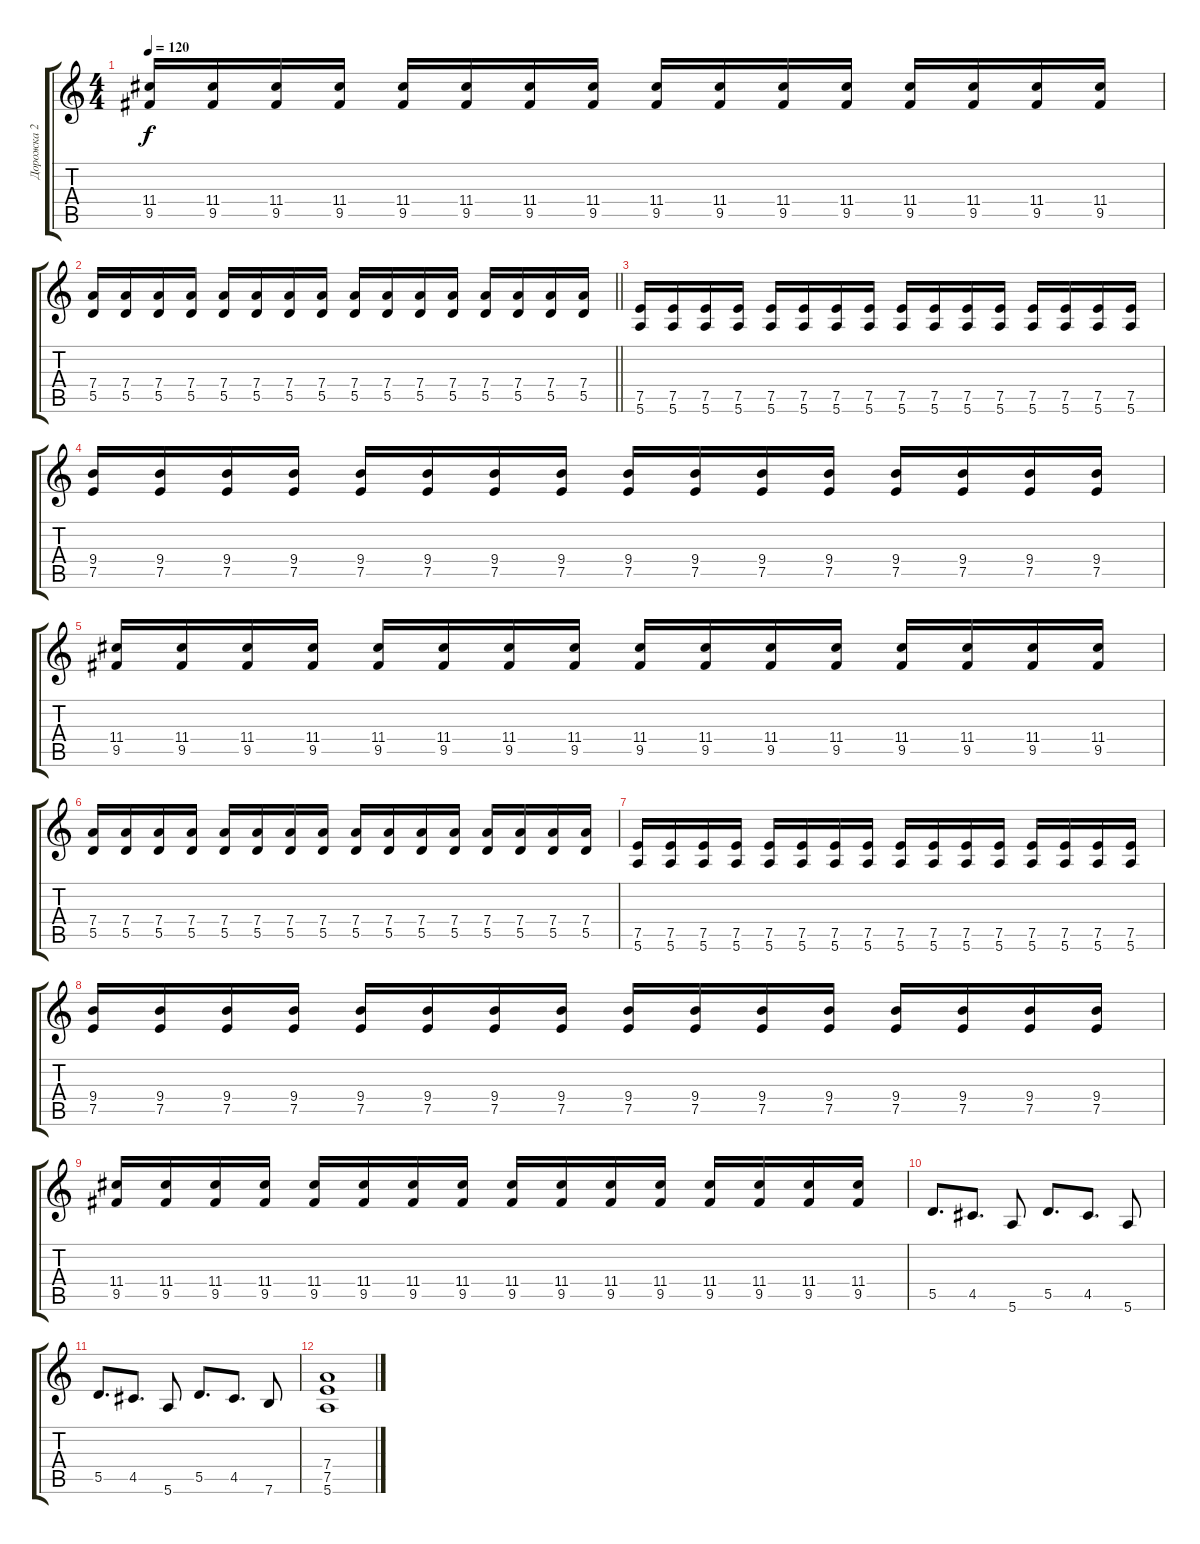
\track ("Дорожка 2" "Дорожка 2") {instrument overdrivenguitar}
\staff {score tabs}
\tuning (E4 B3 G3 D3 A2 E2) {hide}
\ts (4 4)
\tempo 120
\clef g2
\ks c
(11.4 9.5).16{dy f} (11.4 9.5).16 (11.4 9.5).16 (11.4 9.5).16 (11.4 9.5).16 (11.4 9.5).16 (11.4 9.5).16 (11.4 9.5).16 (11.4 9.5).16 (11.4 9.5).16 (11.4 9.5).16 (11.4 9.5).16 (11.4 9.5).16 (11.4 9.5).16 (11.4 9.5).16 (11.4 9.5).16 |
\barLineRight lightlight
(7.4 5.5).16 (7.4 5.5).16 (7.4 5.5).16 (7.4 5.5).16 (7.4 5.5).16 (7.4 5.5).16 (7.4 5.5).16 (7.4 5.5).16 (7.4 5.5).16 (7.4 5.5).16 (7.4 5.5).16 (7.4 5.5).16 (7.4 5.5).16 (7.4 5.5).16 (7.4 5.5).16 (7.4 5.5).16 |
(7.5 5.6).16 (7.5 5.6).16 (7.5 5.6).16 (7.5 5.6).16 (7.5 5.6).16 (7.5 5.6).16 (7.5 5.6).16 (7.5 5.6).16 (7.5 5.6).16 (7.5 5.6).16 (7.5 5.6).16 (7.5 5.6).16 (7.5 5.6).16 (7.5 5.6).16 (7.5 5.6).16 (7.5 5.6).16 |
(9.4 7.5).16 (9.4 7.5).16 (9.4 7.5).16 (9.4 7.5).16 (9.4 7.5).16 (9.4 7.5).16 (9.4 7.5).16 (9.4 7.5).16 (9.4 7.5).16 (9.4 7.5).16 (9.4 7.5).16 (9.4 7.5).16 (9.4 7.5).16 (9.4 7.5).16 (9.4 7.5).16 (9.4 7.5).16 |
(11.4 9.5).16 (11.4 9.5).16 (11.4 9.5).16 (11.4 9.5).16 (11.4 9.5).16 (11.4 9.5).16 (11.4 9.5).16 (11.4 9.5).16 (11.4 9.5).16 (11.4 9.5).16 (11.4 9.5).16 (11.4 9.5).16 (11.4 9.5).16 (11.4 9.5).16 (11.4 9.5).16 (11.4 9.5).16 |
(7.4 5.5).16 (7.4 5.5).16 (7.4 5.5).16 (7.4 5.5).16 (7.4 5.5).16 (7.4 5.5).16 (7.4 5.5).16 (7.4 5.5).16 (7.4 5.5).16 (7.4 5.5).16 (7.4 5.5).16 (7.4 5.5).16 (7.4 5.5).16 (7.4 5.5).16 (7.4 5.5).16 (7.4 5.5).16 |
(7.5 5.6).16 (7.5 5.6).16 (7.5 5.6).16 (7.5 5.6).16 (7.5 5.6).16 (7.5 5.6).16 (7.5 5.6).16 (7.5 5.6).16 (7.5 5.6).16 (7.5 5.6).16 (7.5 5.6).16 (7.5 5.6).16 (7.5 5.6).16 (7.5 5.6).16 (7.5 5.6).16 (7.5 5.6).16 |
(9.4 7.5).16 (9.4 7.5).16 (9.4 7.5).16 (9.4 7.5).16 (9.4 7.5).16 (9.4 7.5).16 (9.4 7.5).16 (9.4 7.5).16 (9.4 7.5).16 (9.4 7.5).16 (9.4 7.5).16 (9.4 7.5).16 (9.4 7.5).16 (9.4 7.5).16 (9.4 7.5).16 (9.4 7.5).16 |
(11.4 9.5).16 (11.4 9.5).16 (11.4 9.5).16 (11.4 9.5).16 (11.4 9.5).16 (11.4 9.5).16 (11.4 9.5).16 (11.4 9.5).16 (11.4 9.5).16 (11.4 9.5).16 (11.4 9.5).16 (11.4 9.5).16 (11.4 9.5).16 (11.4 9.5).16 (11.4 9.5).16 (11.4 9.5).16 |
5.5.8{d} 4.5.8{d} 5.6.8 5.5.8{d} 4.5.8{d} 5.6.8 |
5.5.8{d} 4.5.8{d} 5.6.8 5.5.8{d} 4.5.8{d} 7.6.8 |
(7.4 7.5 5.6).1
